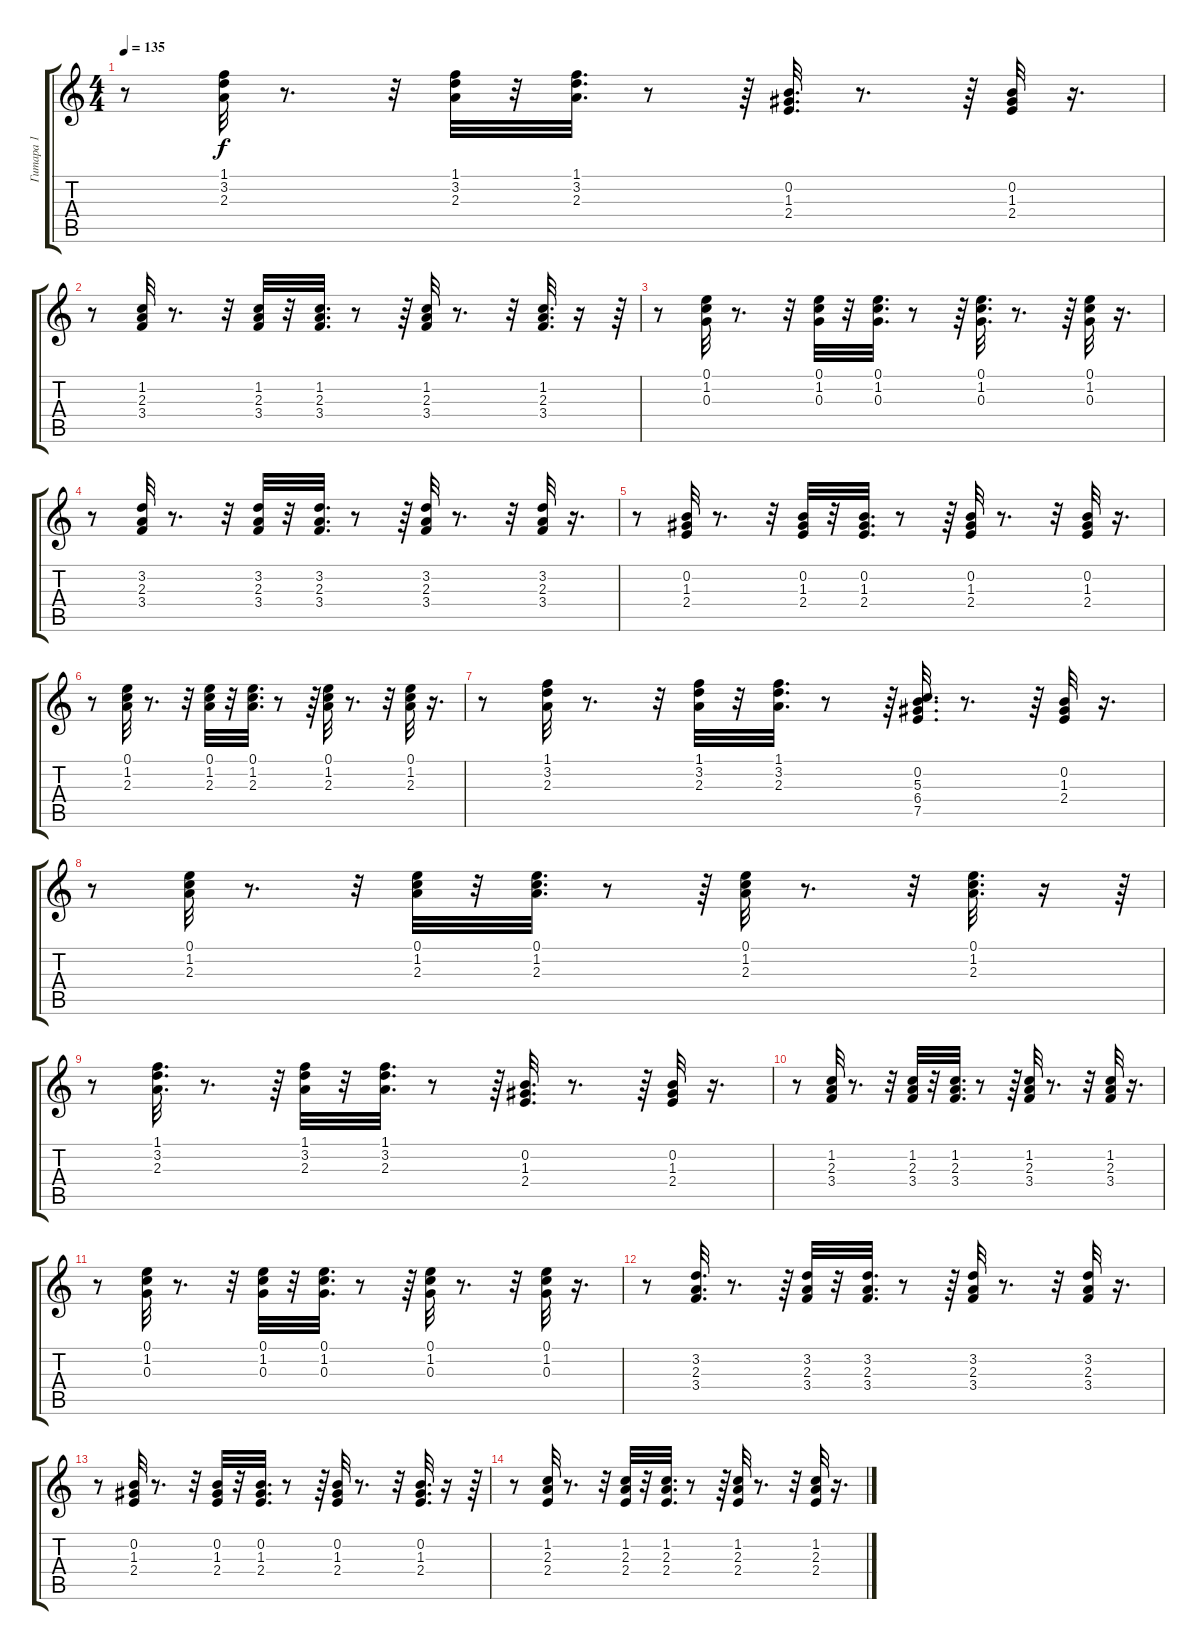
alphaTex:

\track ("Гитара 1" "Гитара 1") {instrument electricguitarjazz}
\staff {score tabs}
\tuning (E4 B3 G3 D3 A2 E2) {hide}
\ts (4 4)
\tempo 135
\clef g2
\ks c
r.8{dy f} (1.1 3.2 2.3).32 r.8{d} r.32 (1.1 3.2 2.3).32 r.32 (1.1 3.2 2.3).32{d} r.8 r.64 (0.2 1.3 2.4).32{d} r.8{d} r.64 (0.2 1.3 2.4).32 r.16{d} |
r.8 (1.2 2.3 3.4).32 r.8{d} r.32 (1.2 2.3 3.4).32 r.32 (1.2 2.3 3.4).32{d} r.8 r.64 (1.2 2.3 3.4).32 r.8{d} r.32 (1.2 2.3 3.4).32{d} r.16 r.64 |
r.8 (0.1 1.2 0.3).32 r.8{d} r.32 (0.1 1.2 0.3).32 r.32 (0.1 1.2 0.3).32{d} r.8 r.64 (0.1 1.2 0.3).32{d} r.8{d} r.64 (0.1 1.2 0.3).32 r.16{d} |
r.8 (3.2 2.3 3.4).32 r.8{d} r.32 (3.2 2.3 3.4).32 r.32 (3.2 2.3 3.4).32{d} r.8 r.64 (3.2 2.3 3.4).32 r.8{d} r.32 (3.2 2.3 3.4).32 r.16{d} |
r.8 (0.2 1.3 2.4).32 r.8{d} r.32 (0.2 1.3 2.4).32 r.32 (0.2 1.3 2.4).32{d} r.8 r.64 (0.2 1.3 2.4).32 r.8{d} r.32 (0.2 1.3 2.4).32 r.16{d} |
r.8 (0.1 1.2 2.3).32 r.8{d} r.32 (0.1 1.2 2.3).32 r.32 (0.1 1.2 2.3).32{d} r.8 r.64 (0.1 1.2 2.3).32 r.8{d} r.32 (0.1 1.2 2.3).32 r.16{d} |
r.8 (1.1 3.2 2.3).32 r.8{d} r.32 (1.1 3.2 2.3).32 r.32 (1.1 3.2 2.3).32{d} r.8 r.64 (0.2 5.3 6.4 7.5).32{d} r.8{d} r.64 (0.2 1.3 2.4).32 r.16{d} |
r.8 (0.1 1.2 2.3).32 r.8{d} r.32 (0.1 1.2 2.3).32 r.32 (0.1 1.2 2.3).32{d} r.8 r.64 (0.1 1.2 2.3).32 r.8{d} r.32 (0.1 1.2 2.3).32{d} r.16 r.64 |
r.8 (1.1 3.2 2.3).32{d} r.8{d} r.64 (1.1 3.2 2.3).32 r.32 (1.1 3.2 2.3).32{d} r.8 r.64 (0.2 1.3 2.4).32{d} r.8{d} r.64 (0.2 1.3 2.4).32 r.16{d} |
r.8 (1.2 2.3 3.4).32{instrument tuba} r.8{d} r.32 (1.2 2.3 3.4).32 r.32 (1.2 2.3 3.4).32{d} r.8 r.64 (1.2 2.3 3.4).32 r.8{d} r.32 (1.2 2.3 3.4).32 r.16{d} |
r.8 (0.1 1.2 0.3).32 r.8{d} r.32 (0.1 1.2 0.3).32 r.32 (0.1 1.2 0.3).32{d} r.8 r.64 (0.1 1.2 0.3).32 r.8{d} r.32 (0.1 1.2 0.3).32 r.16{d} |
r.8 (3.2 2.3 3.4).32{d} r.8{d} r.64 (3.2 2.3 3.4).32 r.32 (3.2 2.3 3.4).32{d} r.8 r.64 (3.2 2.3 3.4).32 r.8{d} r.32 (3.2 2.3 3.4).32 r.16{d} |
r.8 (0.2 1.3 2.4).32 r.8{d} r.32 (0.2 1.3 2.4).32 r.32 (0.2 1.3 2.4).32{d} r.8 r.64 (0.2 1.3 2.4).32 r.8{d} r.32 (0.2 1.3 2.4).32{d} r.16 r.64 |
r.8 (1.2 2.3 2.4).32{instrument tuba} r.8{d} r.32 (1.2 2.3 2.4).32 r.32 (1.2 2.3 2.4).32{d} r.8 r.64 (1.2 2.3 2.4).32 r.8{d} r.32 (1.2 2.3 2.4).32 r.16{d}
